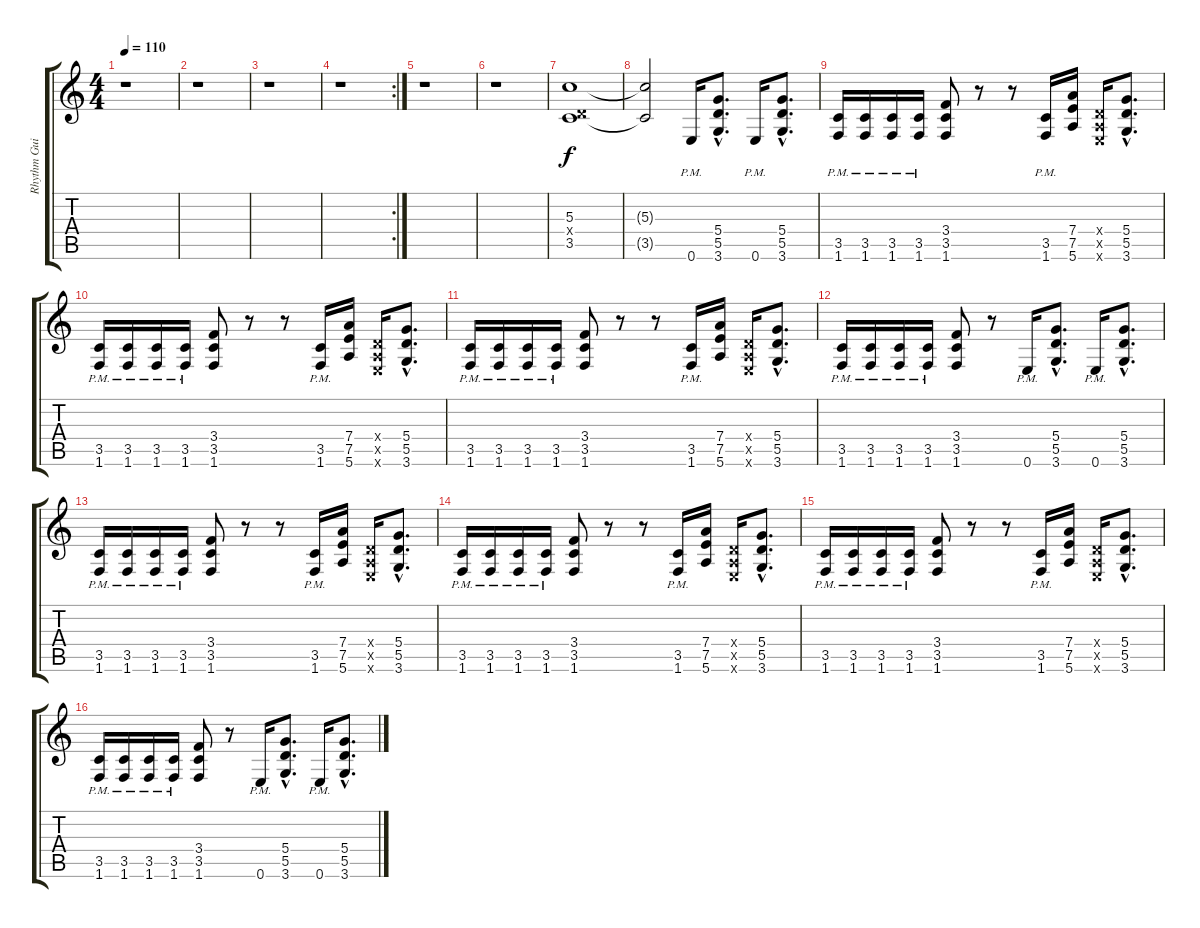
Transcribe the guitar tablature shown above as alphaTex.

\track ("Rhythm Guitar (Right)" "Rhythm Gui") {instrument overdrivenguitar}
\staff {score tabs}
\tuning (E4 B3 G3 D3 A2 E2) {hide}
\ts (4 4)
\tempo 110
\clef g2
\ks c
r.1{dy f} |
r.1 |
r.1 |
\rc 2
r.1 |
r.1 |
r.1 |
(5.3 0.4{x} 3.5).1 |
(5.3{t} 3.5{t}).2 0.6{pm}.16 (5.4{hac} 5.5{hac} 3.6{hac}).8{d} 0.6{pm}.16 (5.4{hac} 5.5{hac} 3.6{hac}).8{d} |
(3.5{pm} 1.6{pm}).16 (3.5{pm} 1.6{pm}).16 (3.5{pm} 1.6{pm}).16 (3.5{pm} 1.6{pm}).16 (3.4 3.5 1.6).8 r.8 r.8 (3.5{pm} 1.6{pm}).16 (7.4 7.5 5.6).16 (0.4{x} 0.5{x} 0.6{x}).16 (5.4{hac} 5.5{hac} 3.6{hac}).8{d} |
(3.5{pm} 1.6{pm}).16 (3.5{pm} 1.6{pm}).16 (3.5{pm} 1.6{pm}).16 (3.5{pm} 1.6{pm}).16 (3.4 3.5 1.6).8 r.8 r.8 (3.5{pm} 1.6{pm}).16 (7.4 7.5 5.6).16 (0.4{x} 0.5{x} 0.6{x}).16 (5.4{hac} 5.5{hac} 3.6{hac}).8{d} |
(3.5{pm} 1.6{pm}).16 (3.5{pm} 1.6{pm}).16 (3.5{pm} 1.6{pm}).16 (3.5{pm} 1.6{pm}).16 (3.4 3.5 1.6).8 r.8 r.8 (3.5{pm} 1.6{pm}).16 (7.4 7.5 5.6).16 (0.4{x} 0.5{x} 0.6{x}).16 (5.4{hac} 5.5{hac} 3.6{hac}).8{d} |
(3.5{pm} 1.6{pm}).16 (3.5{pm} 1.6{pm}).16 (3.5{pm} 1.6{pm}).16 (3.5{pm} 1.6{pm}).16 (3.4 3.5 1.6).8 r.8 0.6{pm}.16 (5.4{hac} 5.5{hac} 3.6{hac}).8{d} 0.6{pm}.16 (5.4{hac} 5.5{hac} 3.6{hac}).8{d} |
(3.5{pm} 1.6{pm}).16 (3.5{pm} 1.6{pm}).16 (3.5{pm} 1.6{pm}).16 (3.5{pm} 1.6{pm}).16 (3.4 3.5 1.6).8 r.8 r.8 (3.5{pm} 1.6{pm}).16 (7.4 7.5 5.6).16 (0.4{x} 0.5{x} 0.6{x}).16 (5.4{hac} 5.5{hac} 3.6{hac}).8{d} |
(3.5{pm} 1.6{pm}).16 (3.5{pm} 1.6{pm}).16 (3.5{pm} 1.6{pm}).16 (3.5{pm} 1.6{pm}).16 (3.4 3.5 1.6).8 r.8 r.8 (3.5{pm} 1.6{pm}).16 (7.4 7.5 5.6).16 (0.4{x} 0.5{x} 0.6{x}).16 (5.4{hac} 5.5{hac} 3.6{hac}).8{d} |
(3.5{pm} 1.6{pm}).16 (3.5{pm} 1.6{pm}).16 (3.5{pm} 1.6{pm}).16 (3.5{pm} 1.6{pm}).16 (3.4 3.5 1.6).8 r.8 r.8 (3.5{pm} 1.6{pm}).16 (7.4 7.5 5.6).16 (0.4{x} 0.5{x} 0.6{x}).16 (5.4{hac} 5.5{hac} 3.6{hac}).8{d} |
(3.5{pm} 1.6{pm}).16 (3.5{pm} 1.6{pm}).16 (3.5{pm} 1.6{pm}).16 (3.5{pm} 1.6{pm}).16 (3.4 3.5 1.6).8 r.8 0.6{pm}.16 (5.4{hac} 5.5{hac} 3.6{hac}).8{d} 0.6{pm}.16 (5.4{hac} 5.5{hac} 3.6{hac}).8{d}
